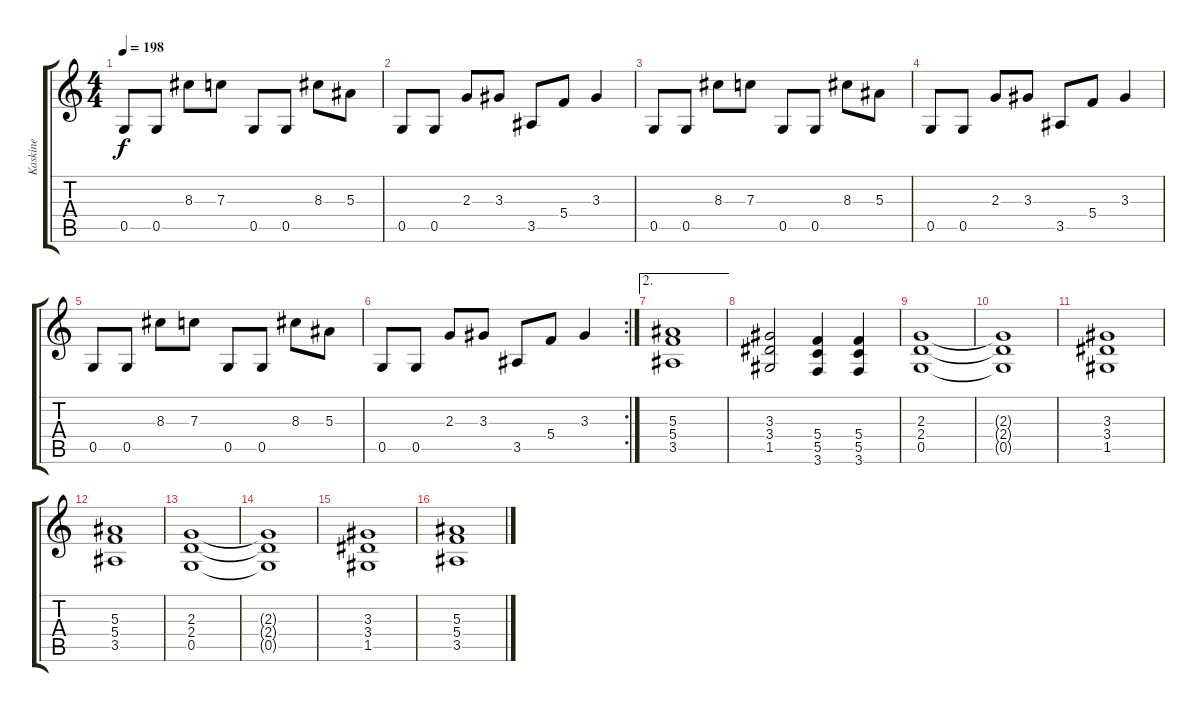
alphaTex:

\track ("Kaskine" "Kaskine") {instrument overdrivenguitar}
\staff {score tabs}
\tuning (D4 A3 F3 C3 G2 D2) {hide}
\ts (4 4)
\tempo 198
\clef g2
\ks c
0.5.8{dy f} 0.5.8 8.3.8 7.3.8 0.5.8 0.5.8 8.3.8 5.3.8 |
0.5.8 0.5.8 2.3.8 3.3.8 3.5.8 5.4.8 3.3.4 |
0.5.8 0.5.8 8.3.8 7.3.8 0.5.8 0.5.8 8.3.8 5.3.8 |
0.5.8 0.5.8 2.3.8 3.3.8 3.5.8 5.4.8 3.3.4 |
0.5.8 0.5.8 8.3.8 7.3.8 0.5.8 0.5.8 8.3.8 5.3.8 |
\rc 2
0.5.8 0.5.8 2.3.8 3.3.8 3.5.8 5.4.8 3.3.4 |
\ae 2
(5.3 5.4 3.5).1 |
(3.3 3.4 1.5).2 (5.4 5.5 3.6).4 (5.4 5.5 3.6).4 |
(2.3 2.4 0.5).1 |
(2.3{t} 2.4{t} 0.5{t}).1 |
(3.3 3.4 1.5).1 |
(5.3 5.4 3.5).1 |
(2.3 2.4 0.5).1 |
(2.3{t} 2.4{t} 0.5{t}).1 |
(3.3 3.4 1.5).1 |
(5.3 5.4 3.5).1
